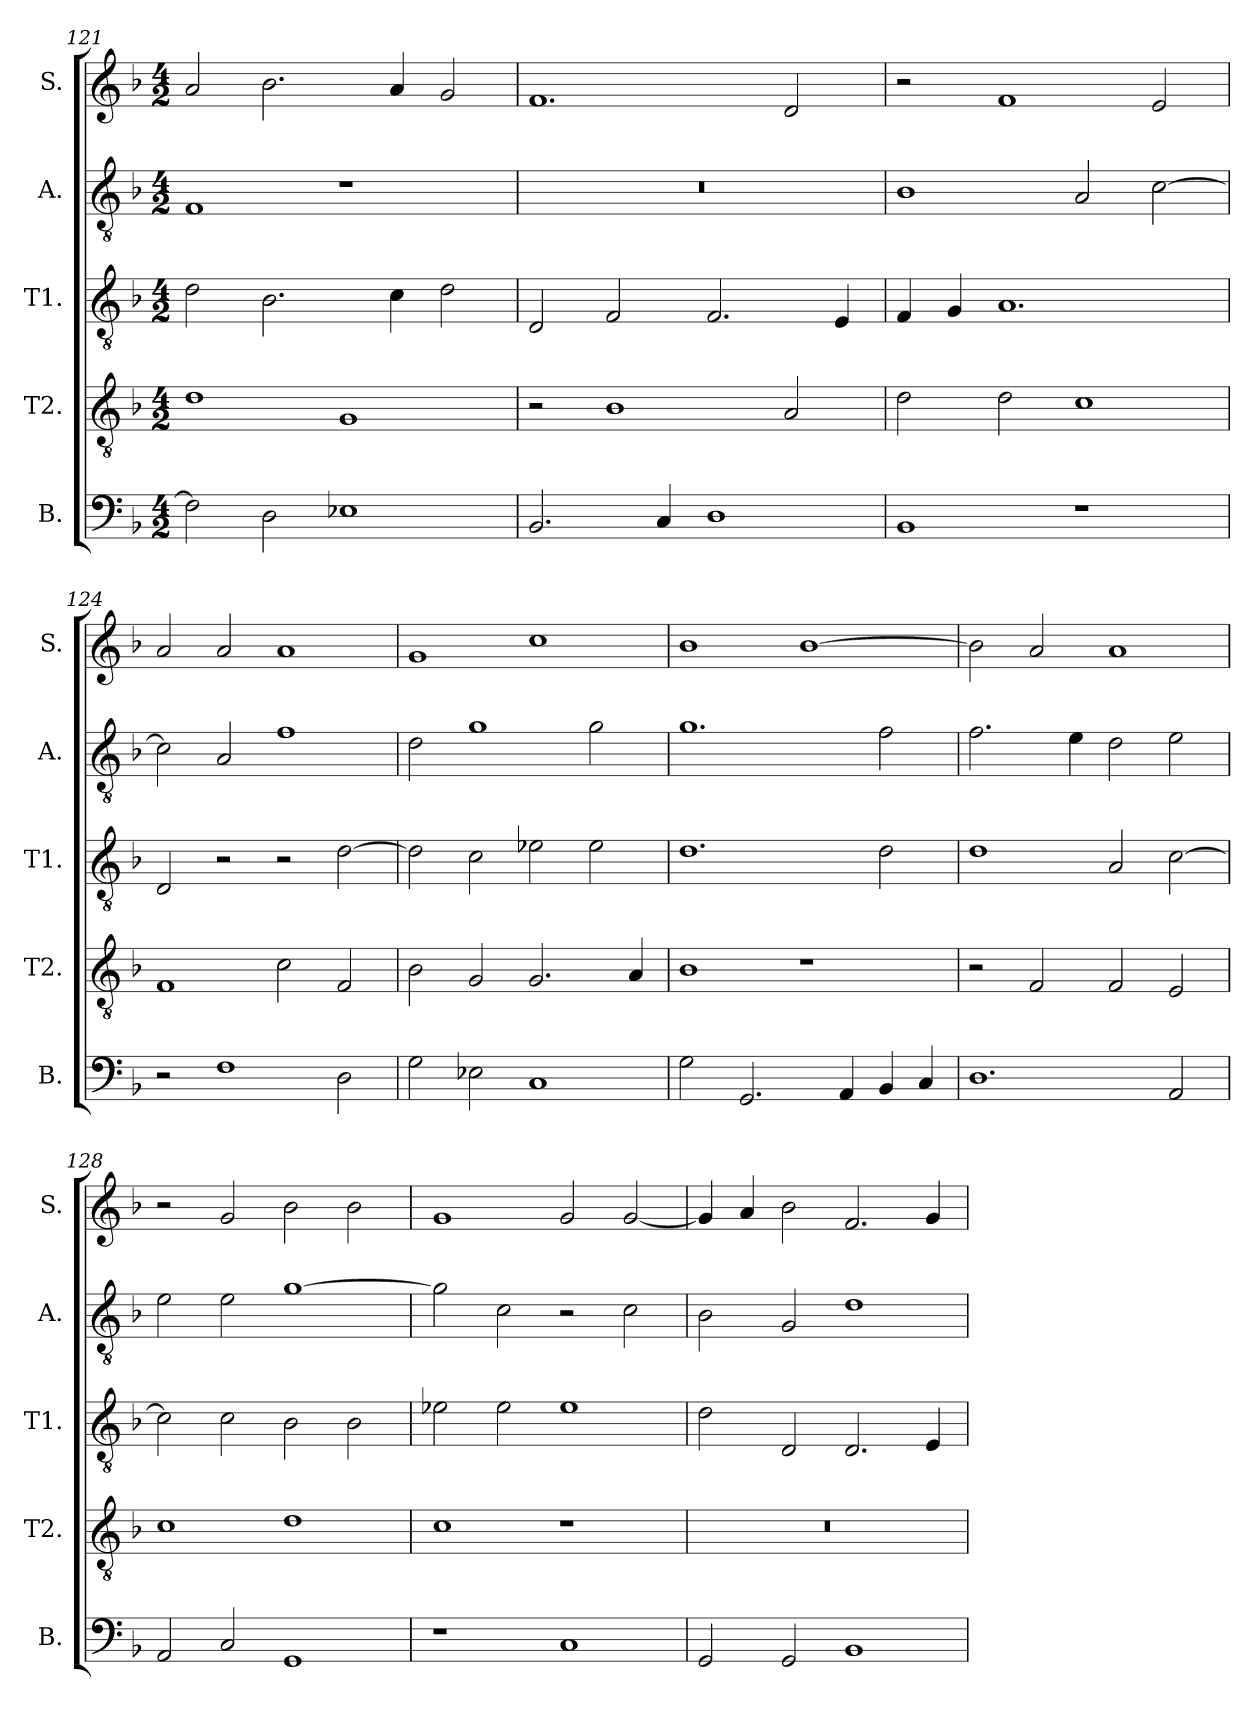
**kern	**kern	**kern	**kern	**kern
*part5	*part4	*part3	*part2	*part1
*staff5	*staff4	*staff3	*staff2	*staff1
*I"B.	*I"T2.	*I"T1.	*I"A.	*I"S.
*I'B.	*I'T2.	*I'T1.	*I'A.	*I'S.
*clefF4	*clefGv2	*clefGv2	*clefGv2	*clefG2
*k[b-]	*k[b-]	*k[b-]	*k[b-]	*k[b-]
*F:	*F:	*F:	*F:	*F:
*M4/2	*M4/2	*M4/2	*M4/2	*M4/2
=121	=121	=121	=121	=121
2F\]	1d	2d\	1F	2a/
2D\	.	2.B-\	.	2.b-\
1E-X	1G	.	1r	.
.	.	4c\	.	4a/
.	.	2d\	.	2g/
=122	=122	=122	=122	=122
2.BB-/	2r	2D/	0r	1.f
.	1B-	2F/	.	.
4C/	.	.	.	.
1D	.	2.F/	.	.
.	2A/	.	.	2d/
.	.	4E/	.	.
!!LO:LB:g=z
=123	=123	=123	=123	=123
1BB-	2d\	4F/	1B-	2r
.	.	4G/	.	.
.	2d\	1.A	.	1f
1r	1c	.	2A/	.
.	.	.	[2c\	2e/
=124	=124	=124	=124	=124
2r	1F	2D/	2c\]	2a/
1F	.	2r	2A/	2a/
.	2c\	2r	1f	1a
2D\	2F/	[2d\	.	.
=125	=125	=125	=125	=125
2G\	2B-\	2d\]	2d\	1g
2E-X\	2G/	2c\	1g	.
1C	2.G/	2e-X\	.	1cc
.	.	2e-\	2g\	.
.	4A/	.	.	.
=126	=126	=126	=126	=126
2G\	1B-	1.d	1.g	1b-
2.GG/	.	.	.	.
.	1r	.	.	[1b-
4AA/	.	.	.	.
4BB-/	.	2d\	2f\	.
4C/	.	.	.	.
!!LO:PB:g=z
=127	=127	=127	=127	=127
1.D	2r	1d	2.f\	2b-\]
.	2F/	.	.	2a/
.	.	.	4e\	.
.	2F/	2A/	2d\	1a
2AA/	2E/	[2c\	2e\	.
=128	=128	=128	=128	=128
2AA/	1c	2c\]	2e\	2r
2C/	.	2c\	2e\	2g/
1GG	1d	2B-\	[1g	2b-\
.	.	2B-\	.	2b-\
=129	=129	=129	=129	=129
1r	1c	2e-X\	2g\]	1g
.	.	2e-\	2c\	.
1C	1r	1e-	2r	2g/
.	.	.	2c\	[2g/
=130	=130	=130	=130	=130
2GG/	0r	2d\	2B-\	4g/]
.	.	.	.	4a/
2GG/	.	2D/	2G/	2b-\
1BB-	.	2.D/	1d	2.f/
.	.	4E/	.	4g/
=	=	=	=	=
*-	*-	*-	*-	*-
